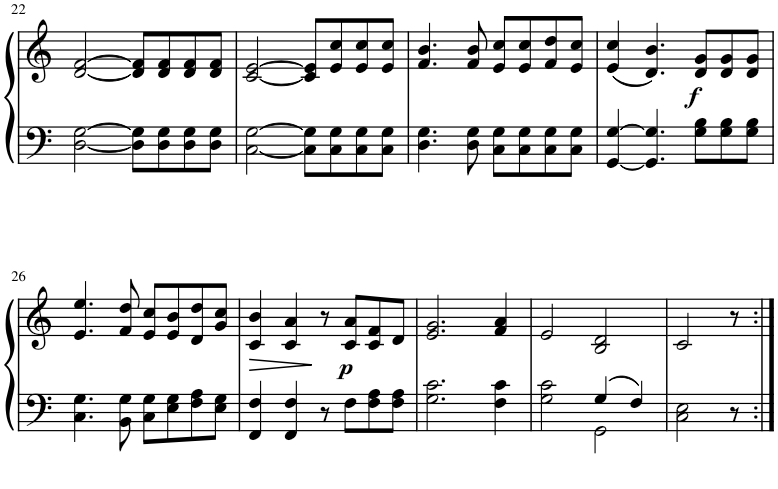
**kern	**kern	**dynam
*part1	*part1	*part1
*staff2	*staff1	*staff1/2
*I"Piano	*	*
*I'Pno.	*	*
!!LO:PB:g=z
*clefF4	*clefG2	*
*k[]	*k[]	*
*M4/4	*M4/4	*
=22	=22	=22
[2D\ [2G\	[2d/ [2f/	.
8D\] 8G\]L	8d/] 8f/]L	.
8D\ 8G\	8d/ 8f/	.
8D\ 8G\	8d/ 8f/	.
8D\ 8G\J	8d/ 8f/J	.
=23	=23	=23
[2C\ [2G\	[2c/ [2e/	.
8C\] 8G\]L	8c/] 8e/]L	.
8C\ 8G\	8e/ 8cc/	.
8C\ 8G\	8e/ 8cc/	.
8C\ 8G\J	8e/ 8cc/J	.
=24	=24	=24
4.D\ 4.G\	4.f/ 4.b/	.
8D\ 8G\	8f/ 8b/	.
8C\ 8G\L	8e/ 8cc/L	.
8C\ 8G\	8e/ 8cc/	.
8C\ 8G\	8f/ 8dd/	.
8C\ 8G\J	8e/ 8cc/J	.
=25	=25	=25
[4GG/ [4G/	(4e/ 4cc/	.
4.GG/] 4.G/]	4.d/ 4.b/)	.
!	!	!LO:DY:b
8G\ 8B\L	8d/ 8g/L	f
8G\ 8B\	8d/ 8g/	.
8G\ 8B\J	8d/ 8g/J	.
!!LO:LB:g=z
=26	=26	=26
4.C\ 4.G\	4.e/ 4.ee/	.
8BB\ 8G\	8f/ 8dd/	.
8C\ 8G\L	8e/ 8cc/L	.
8E\ 8G\	8e/ 8b/	.
8F\ 8A\	8d/ 8dd/	.
8E\ 8G\J	8g/ 8cc/J	.
=27	=27	=27
!	!	!LO:HP:b
4FF/ 4F/	4c/ 4b/	>
4FF/ 4F/	4c/ 4a/	.
8r	8r	]
!	!	!LO:DY:b
8F\L	8c/ 8a/L	p
8F\ 8A\	8c/ 8f/	.
8F\ 8A\J	8d/J	.
=28	=28	=28
2.G\ 2.c\	2.e/ 2.g/	.
4F\ 4c\	4f/ 4a/	.
=29	=29	=29
*^	*	*
2ryy	2G\ 2c\	2e/	.
4G/	2GG\	2B/ 2d/	.
4F/	.	.	.
*v	*v	*	*
=30	=30	=30
2C\ 2E\	2c/	.
8r	8r	.
=:|!	=:|!	=:|!
*-	*-	*-
